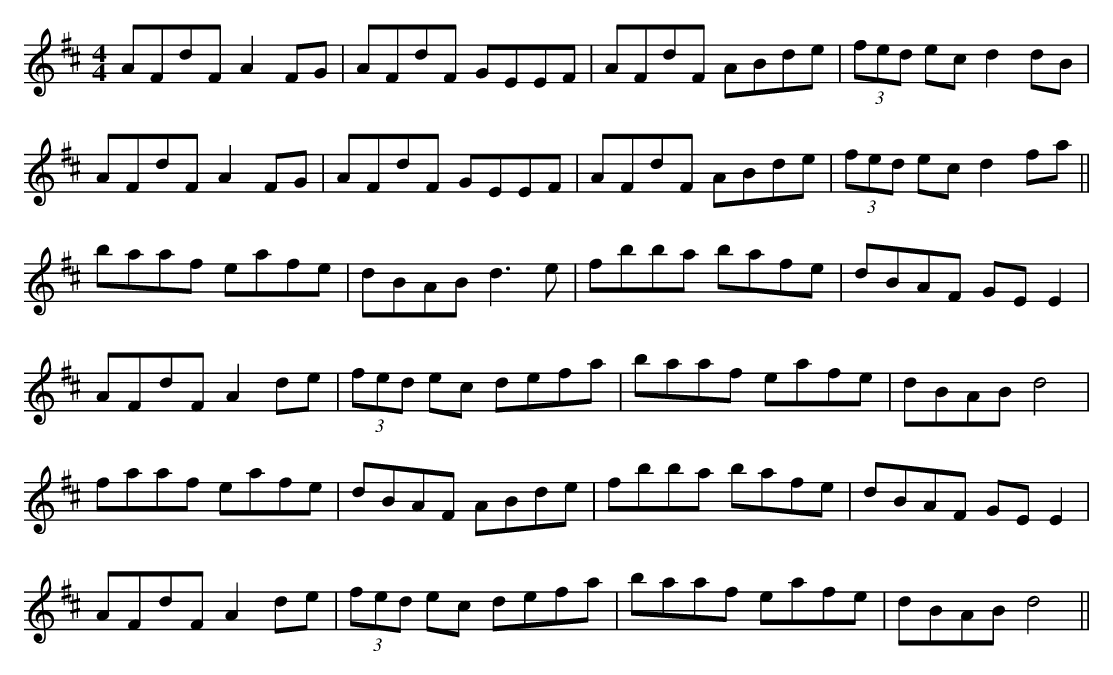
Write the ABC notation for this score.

X:1
M:4/4
K:D
AFdF A2FG|AFdF GEEF|AFdF ABde|(3fed ec d2dB|
AFdF A2FG|AFdF GEEF|AFdF ABde|(3fed ec d2fa||
baaf eafe|dBAB d3e|fbba bafe|dBAF GEE2|
AFdF A2de|(3fed ec defa|baaf eafe|dBAB d4|
faaf eafe|dBAF ABde|fbba bafe|dBAF GEE2|
AFdF A2de|(3fed ec defa|baaf eafe|dBAB d4||
